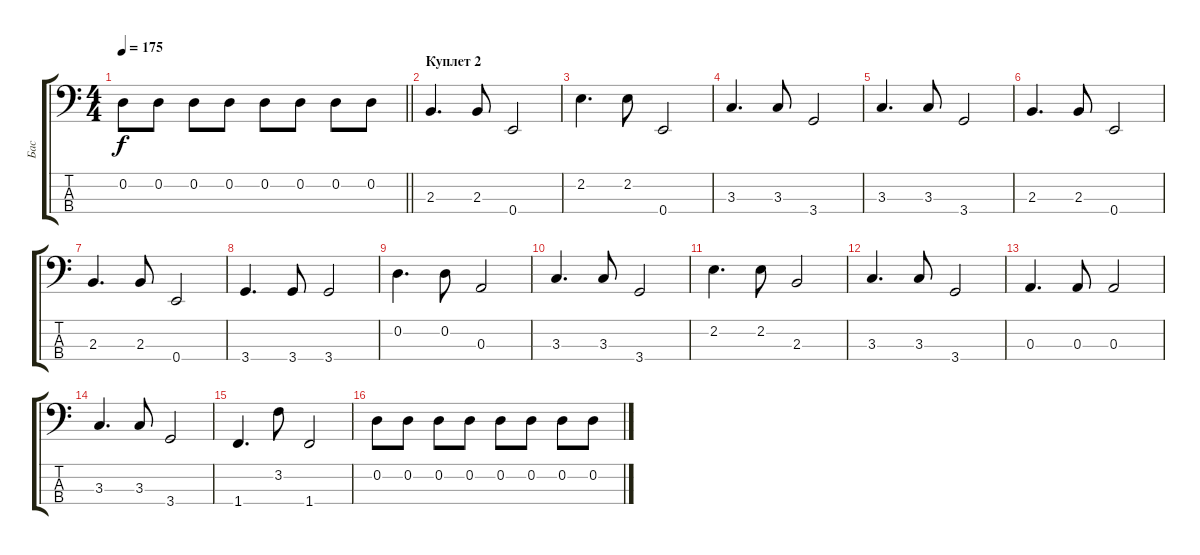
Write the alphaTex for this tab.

\track ("Бас" "Бас") {instrument electricbassfinger}
\staff {score tabs}
\tuning (G2 D2 A1 E1) {hide}
\ts (4 4)
\tempo 175
\clef f4
\barLineRight lightlight
\ks c
0.2.8{dy f} 0.2.8 0.2.8 0.2.8 0.2.8 0.2.8 0.2.8 0.2.8 |
\section ("" "Куплет 2")
2.3.4{d} 2.3.8 0.4.2 |
2.2.4{d} 2.2.8 0.4.2 |
3.3.4{d} 3.3.8 3.4.2 |
3.3.4{d} 3.3.8 3.4.2 |
2.3.4{d} 2.3.8 0.4.2 |
2.3.4{d} 2.3.8 0.4.2 |
3.4.4{d} 3.4.8 3.4.2 |
0.2.4{d} 0.2.8 0.3.2 |
3.3.4{d} 3.3.8 3.4.2 |
2.2.4{d} 2.2.8 2.3.2 |
3.3.4{d} 3.3.8 3.4.2 |
0.3.4{d} 0.3.8 0.3.2 |
3.3.4{d} 3.3.8 3.4.2 |
1.4.4{d} 3.2.8 1.4.2 |
0.2.8 0.2.8 0.2.8 0.2.8 0.2.8 0.2.8 0.2.8 0.2.8
